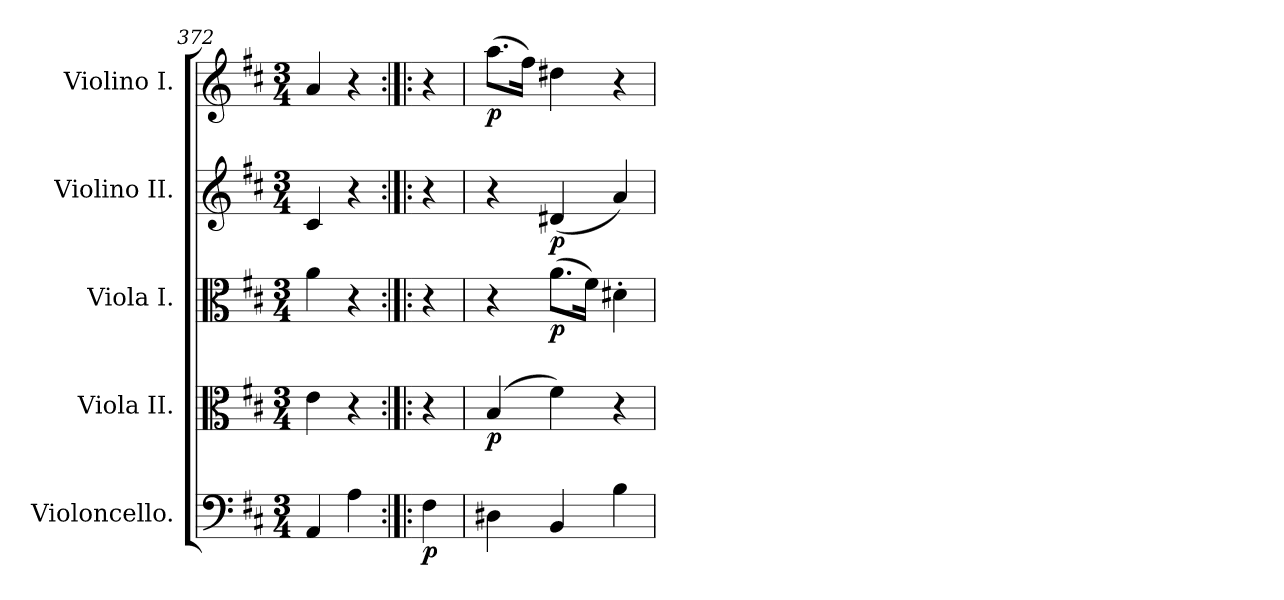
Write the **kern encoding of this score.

**kern	**dynam	**kern	**dynam	**kern	**dynam	**kern	**dynam	**kern	**dynam
*part5	*part5	*part4	*part4	*part3	*part3	*part2	*part2	*part1	*part1
*staff5	*staff5	*staff4	*staff4	*staff3	*staff3	*staff2	*staff2	*staff1	*staff1
*I"Violoncello.	*	*I"Viola II.	*	*I"Viola I.	*	*I"Violino II.	*	*I"Violino I.	*
*I'Vc	*	*I'Vla	*	*I'Vla	*	*I'Vln	*	*I'Vln	*
*clefF4	*	*clefC3	*	*clefC3	*	*clefG2	*	*clefG2	*
*k[f#c#]	*	*k[f#c#]	*	*k[f#c#]	*	*k[f#c#]	*	*k[f#c#]	*
*M3/4	*	*M3/4	*	*M3/4	*	*M3/4	*	*M3/4	*
=372	=372	=372	=372	=372	=372	=372	=372	=372	=372
4AA/	.	4e\	.	4a\	.	4c#/	.	4a/	.
4A\	.	4r	.	4r	.	4r	.	4r	.
=372X5:|!|:	=372X5:|!|:	=372X5:|!|:	=372X5:|!|:	=372X5:|!|:	=372X5:|!|:	=372X5:|!|:	=372X5:|!|:	=372X5:|!|:	=372X5:|!|:
!	!LO:DY:b	!	!	!	!	!	!	!	!
4F#\	p	4r	.	4r	.	4r	.	4r	.
=373	=373	=373	=373	=373	=373	=373	=373	=373	=373
!	!	!	!LO:DY:b	!	!	!	!	!	!LO:DY:b
4D#X\	.	(>4B/	p	4r	.	4r	.	(>8.aa\L	p
.	.	.	.	.	.	.	.	16ff#\Jk)	.
!	!	!	!	!	!LO:DY:b	!	!LO:DY:b	!	!
4BB/	.	4f#\)	.	(>8.a\L	p	(<4d#X/	p	4dd#X\	.
.	.	.	.	16f#\Jk)	.	.	.	.	.
4B\	.	4r	.	4d#X'\	.	4a/)	.	4r	.
=	=	=	=	=	=	=	=	=	=
*-	*-	*-	*-	*-	*-	*-	*-	*-	*-
